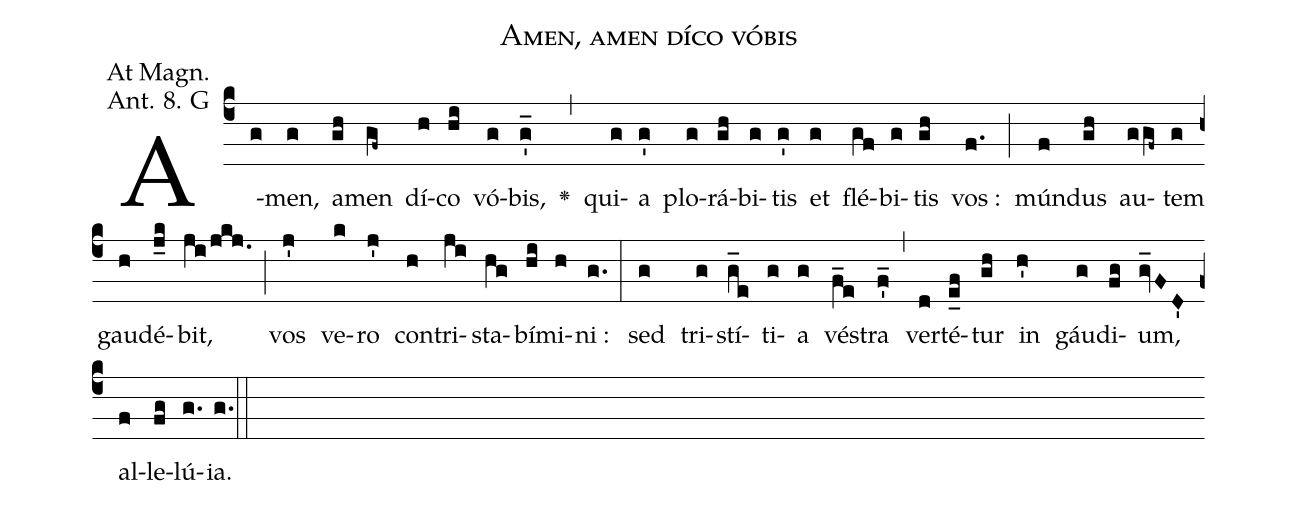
name: Amen, amen díco vóbis;
office-part: Magnificat Antiphon;
mode: 8G;
annotation: At Magn.;
annotation: Ant. 8. G;
def-m1:}{\greseteolcustos{manual}{;
def-m2:\ifx\breakbeforeEuouae\undefined\else;
def-m3:\fi}\ifx\noeuouae\undefined\def\noeuouae{F}\fi\if\noeuouae F{;
def-m4:}\fi;
%%
% The syntax in this part is called gabc. Please refer to http://home.gna.org/gregorio/gabc/#basis

(c4)A(g)men,(g) a(gh)men(gf~) dí(h)co(hi) vó(g)bis,(g'_) <v>\greheightstar</v>(,)
qui(g)a(g') plo(g)rá(gh)bi(g)tis(g') et(g) flé(gf)bi(g)tis(gh) vos :(f.) (;)
mún(f)dus(gh) au(ggf~)tem(g) gau(h)dé(j_k)bit,(ji/jkj.) (;)
vos(j') ve(k)ro(j') con(h)tri(ji)sta(hg)bí(hi)mi(h)ni :(g.) (:)
sed(g) tri(g)stí(g_e)ti(g)a(g) vé(f_e)stra(f'_) (,)
ver(d)té(e_f)tur(gh) in(h') gáu(g)di(fg)um,(gv_FD') al(f)le(fg)lú(g.)ia.(g.[em1]) (::[em2]z[em3])

E(j) u(j) o(i) u(j) a(h) e.(g.) (::[em4])
